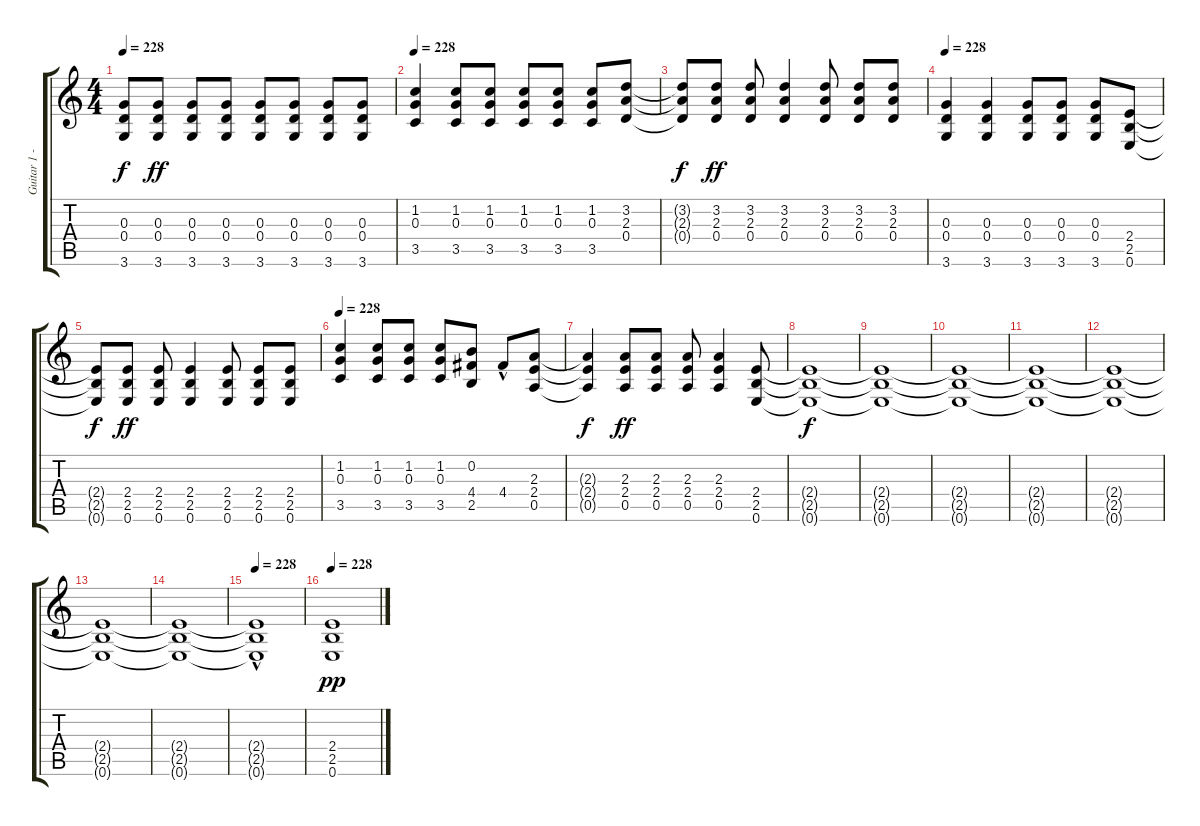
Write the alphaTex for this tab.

\track ("Guitar 1 - El Hefe" "Guitar 1 -") {instrument overdrivenguitar}
\staff {score tabs}
\tuning (E4 B3 G3 D3 A2 E2) {hide}
\ts (4 4)
\tempo 228
\clef g2
\ks c
(0.3{t} 0.4{t} 3.6{t}).8{dy f} (0.3 0.4 3.6).8{dy ff} (0.3 0.4 3.6).8 (0.3 0.4 3.6).8 (0.3 0.4 3.6).8 (0.3 0.4 3.6).8 (0.3 0.4 3.6).8 (0.3 0.4 3.6).8 |
\tempo 228
(1.2 0.3 3.5).4 (1.2 0.3 3.5).8 (1.2 0.3 3.5).8 (1.2 0.3 3.5).8 (1.2 0.3 3.5).8 (1.2 0.3 3.5).8 (3.2 2.3 0.4).8 |
(3.2{t} 2.3{t} 0.4{t}).8{dy f} (3.2 2.3 0.4).8{dy ff} (3.2 2.3 0.4).8 (3.2 2.3 0.4).4 (3.2 2.3 0.4).8 (3.2 2.3 0.4).8 (3.2 2.3 0.4).8 |
\tempo 228
(0.3 0.4 3.6).4 (0.3 0.4 3.6).4 (0.3 0.4 3.6).8 (0.3 0.4 3.6).8 (0.3 0.4 3.6).8 (2.4 2.5 0.6).8 |
(2.4{t} 2.5{t} 0.6{t}).8{dy f} (2.4 2.5 0.6).8{dy ff} (2.4 2.5 0.6).8 (2.4 2.5 0.6).4 (2.4 2.5 0.6).8 (2.4 2.5 0.6).8 (2.4 2.5 0.6).8 |
\tempo 228
(1.2 0.3 3.5).4 (1.2 0.3 3.5).8 (1.2 0.3 3.5).8 (1.2 0.3 3.5).8 (0.2 4.4 2.5).8 4.4{hac}.8 (2.3 2.4 0.5).8 |
(2.3{t} 2.4{t} 0.5{t}).4{dy f} (2.3 2.4 0.5).8{dy ff} (2.3 2.4 0.5).8 (2.3 2.4 0.5).8 (2.3 2.4 0.5).4 (2.4 2.5 0.6).8 |
(2.4{t} 2.5{t} 0.6{t}).1{dy f} |
(2.4{t} 2.5{t} 0.6{t}).1 |
(2.4{t} 2.5{t} 0.6{t}).1 |
(2.4{t} 2.5{t} 0.6{t}).1 |
(2.4{t} 2.5{t} 0.6{t}).1 |
(2.4{t} 2.5{t} 0.6{t}).1 |
(2.4{t} 2.5{t} 0.6{t}).1 |
\tempo 228
(2.4{t} 2.5{hac t} 0.6{t}).1 |
\tempo 228
(2.4 2.5 0.6).1{dy pp}
